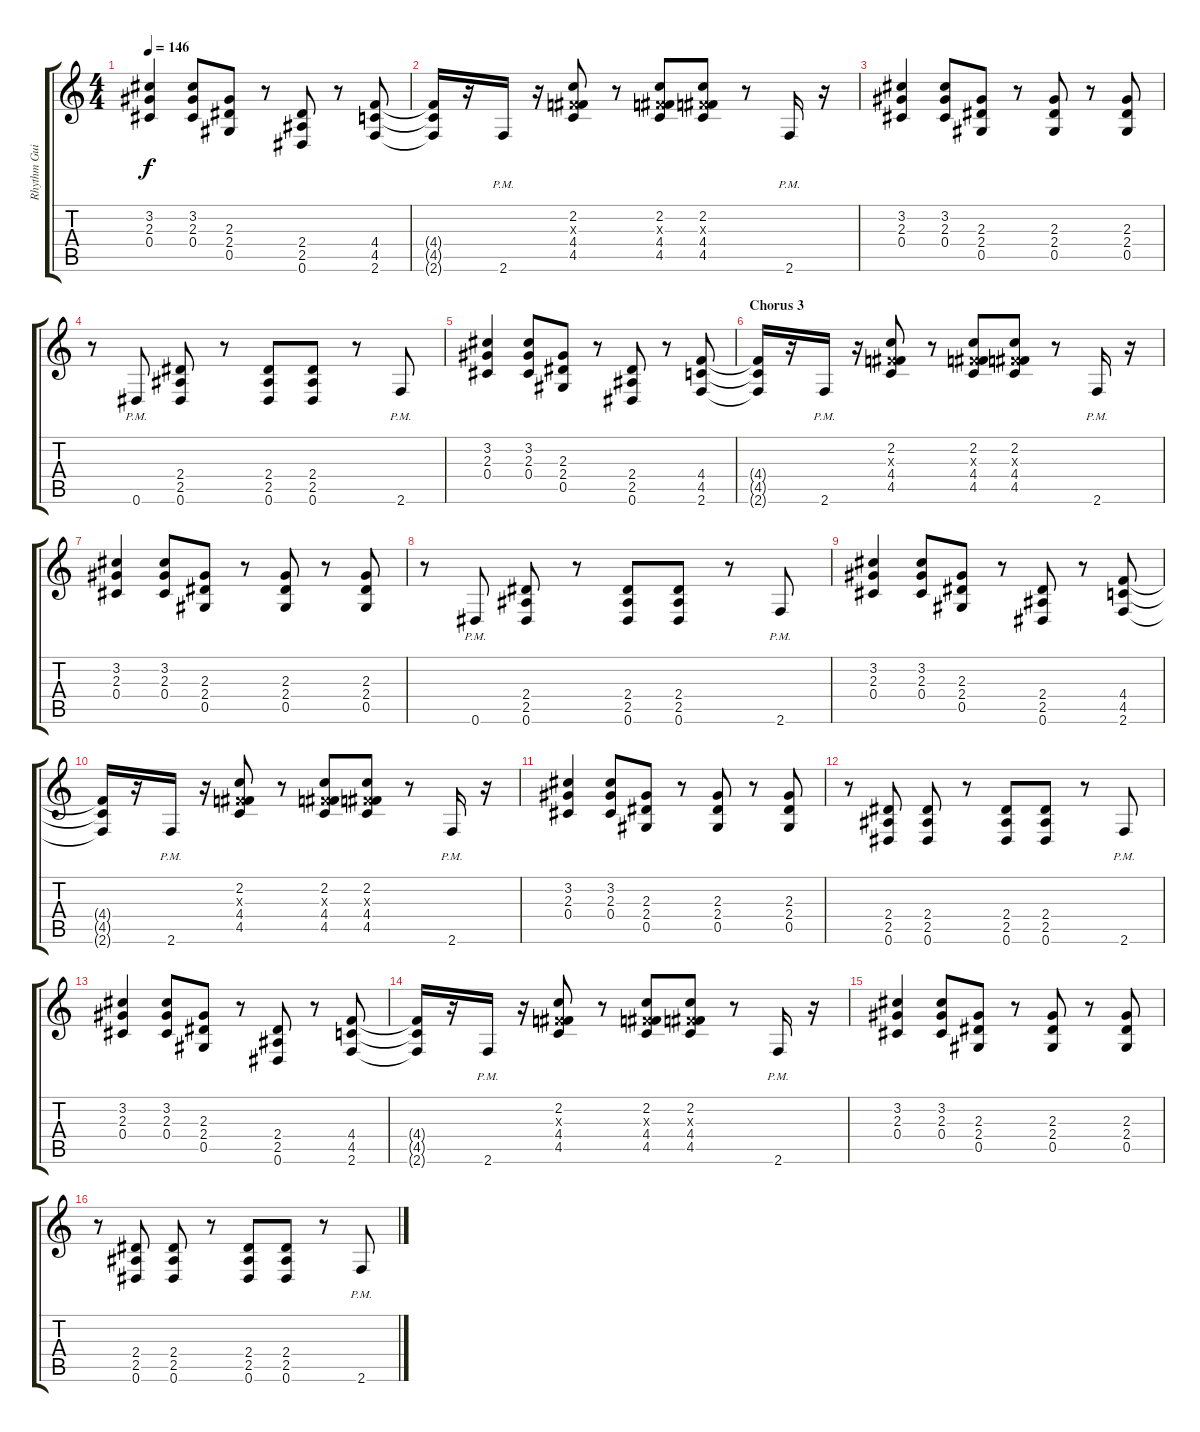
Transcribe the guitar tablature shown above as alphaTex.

\track ("Rhythm Guitar" "Rhythm Gui") {instrument distortionguitar}
\staff {score tabs}
\tuning (Eb4 Bb3 Gb3 Db3 Ab2 Eb2) {hide}
\ts (4 4)
\tempo 146
\clef g2
\ks c
(3.2 2.3 0.4).4{dy f} (3.2 2.3 0.4).8 (2.3 2.4 0.5).8 r.8 (2.4 2.5 0.6).8 r.8 (4.4 4.5 2.6).8 |
(4.4{t} 4.5{t} 2.6{t}).16 r.16 2.6{pm}.16 r.16 (2.2 0.3{x} 4.4 4.5).8 r.8 (2.2 0.3{x} 4.4 4.5).8 (2.2 0.3{x} 4.4 4.5).8 r.8 2.6{pm}.16 r.16 |
(3.2 2.3 0.4).4 (3.2 2.3 0.4).8 (2.3 2.4 0.5).8 r.8 (2.3 2.4 0.5).8 r.8 (2.3 2.4 0.5).8 |
r.8 0.6{pm}.8 (2.4 2.5 0.6).8 r.8 (2.4 2.5 0.6).8 (2.4 2.5 0.6).8 r.8 2.6{pm}.8 |
(3.2 2.3 0.4).4 (3.2 2.3 0.4).8 (2.3 2.4 0.5).8 r.8 (2.4 2.5 0.6).8 r.8 (4.4 4.5 2.6).8 |
\section ("" "Chorus 3")
(4.4{t} 4.5{t} 2.6{t}).16 r.16 2.6{pm}.16 r.16 (2.2 0.3{x} 4.4 4.5).8 r.8 (2.2 0.3{x} 4.4 4.5).8 (2.2 0.3{x} 4.4 4.5).8 r.8 2.6{pm}.16 r.16 |
(3.2 2.3 0.4).4 (3.2 2.3 0.4).8 (2.3 2.4 0.5).8 r.8 (2.3 2.4 0.5).8 r.8 (2.3 2.4 0.5).8 |
r.8 0.6{pm}.8 (2.4 2.5 0.6).8 r.8 (2.4 2.5 0.6).8 (2.4 2.5 0.6).8 r.8 2.6{pm}.8 |
(3.2 2.3 0.4).4 (3.2 2.3 0.4).8 (2.3 2.4 0.5).8 r.8 (2.4 2.5 0.6).8 r.8 (4.4 4.5 2.6).8 |
(4.4{t} 4.5{t} 2.6{t}).16 r.16 2.6{pm}.16 r.16 (2.2 0.3{x} 4.4 4.5).8 r.8 (2.2 0.3{x} 4.4 4.5).8 (2.2 0.3{x} 4.4 4.5).8 r.8 2.6{pm}.16 r.16 |
(3.2 2.3 0.4).4 (3.2 2.3 0.4).8 (2.3 2.4 0.5).8 r.8 (2.3 2.4 0.5).8 r.8 (2.3 2.4 0.5).8 |
r.8 (2.4 2.5 0.6).8 (2.4 2.5 0.6).8 r.8 (2.4 2.5 0.6).8 (2.4 2.5 0.6).8 r.8 2.6{pm}.8 |
(3.2 2.3 0.4).4 (3.2 2.3 0.4).8 (2.3 2.4 0.5).8 r.8 (2.4 2.5 0.6).8 r.8 (4.4 4.5 2.6).8 |
(4.4{t} 4.5{t} 2.6{t}).16 r.16 2.6{pm}.16 r.16 (2.2 0.3{x} 4.4 4.5).8 r.8 (2.2 0.3{x} 4.4 4.5).8 (2.2 0.3{x} 4.4 4.5).8 r.8 2.6{pm}.16 r.16 |
(3.2 2.3 0.4).4 (3.2 2.3 0.4).8 (2.3 2.4 0.5).8 r.8 (2.3 2.4 0.5).8 r.8 (2.3 2.4 0.5).8 |
r.8 (2.4 2.5 0.6).8 (2.4 2.5 0.6).8 r.8 (2.4 2.5 0.6).8 (2.4 2.5 0.6).8 r.8 2.6{pm}.8
